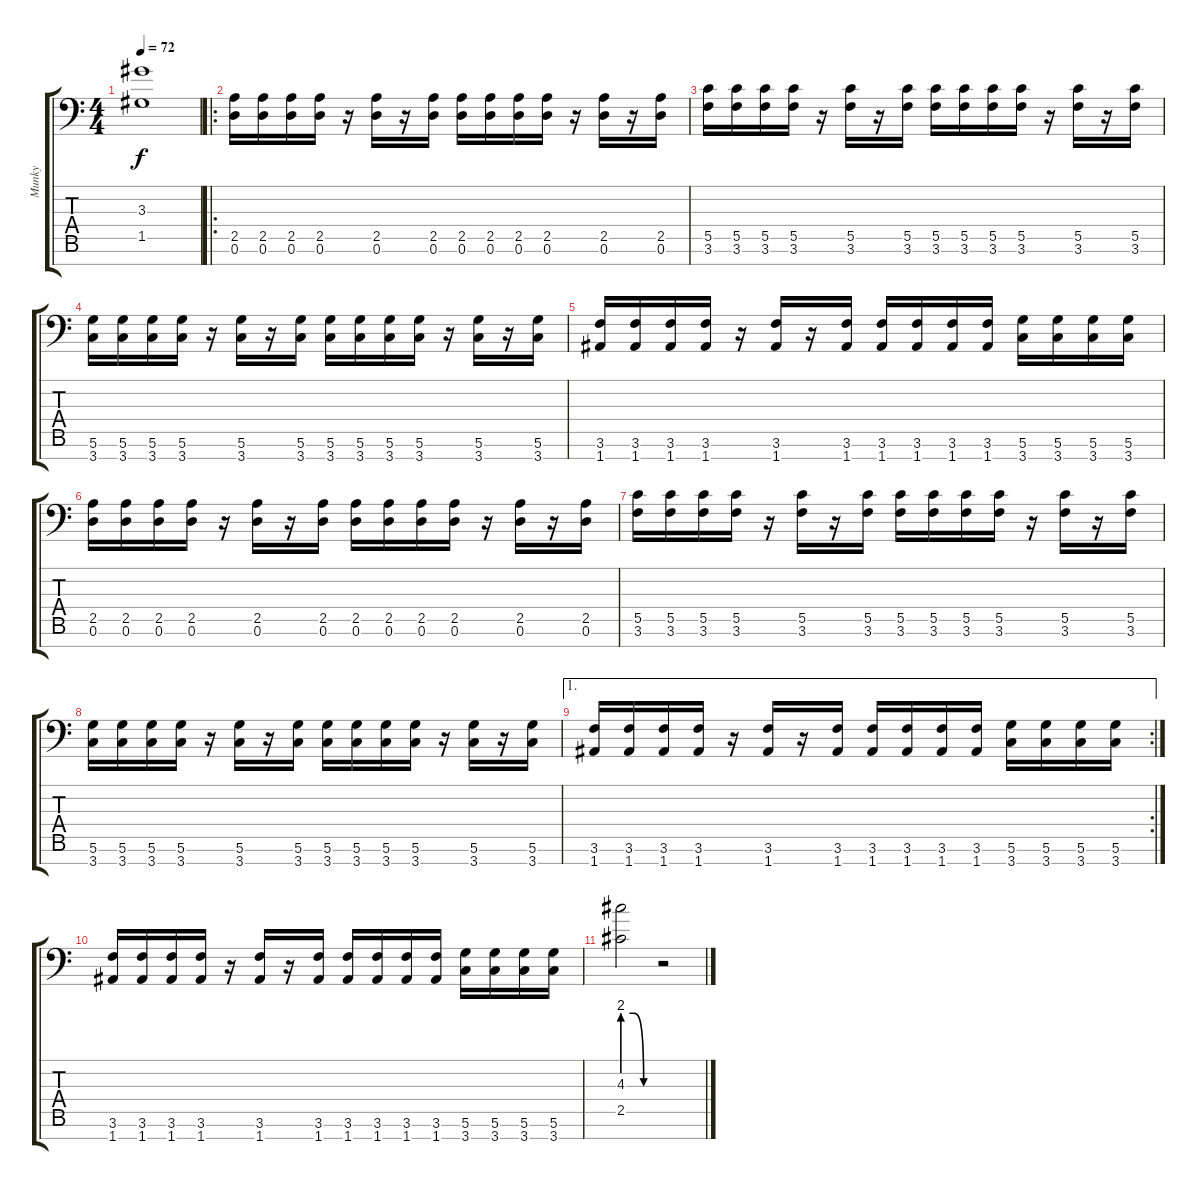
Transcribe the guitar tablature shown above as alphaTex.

\track ("Munky" "Munky") {instrument distortionguitar}
\staff {score tabs}
\tuning (D4 A3 F3 C3 G2 D2 A1) {hide}
\ts (4 4)
\tempo 72
\clef f4
\ks c
(3.3 1.5).1{dy f} |
\ro
(2.5 0.6).16{volume 16 balance 10 instrument distortionguitar} (2.5 0.6).16 (2.5 0.6).16 (2.5 0.6).16 r.16 (2.5 0.6).16 r.16 (2.5 0.6).16 (2.5 0.6).16 (2.5 0.6).16 (2.5 0.6).16 (2.5 0.6).16 r.16 (2.5 0.6).16 r.16 (2.5 0.6).16 |
(5.5 3.6).16 (5.5 3.6).16 (5.5 3.6).16 (5.5 3.6).16 r.16 (5.5 3.6).16 r.16 (5.5 3.6).16 (5.5 3.6).16 (5.5 3.6).16 (5.5 3.6).16 (5.5 3.6).16 r.16 (5.5 3.6).16 r.16 (5.5 3.6).16 |
(5.6 3.7).16 (5.6 3.7).16 (5.6 3.7).16 (5.6 3.7).16 r.16 (5.6 3.7).16 r.16 (5.6 3.7).16 (5.6 3.7).16 (5.6 3.7).16 (5.6 3.7).16 (5.6 3.7).16 r.16 (5.6 3.7).16 r.16 (5.6 3.7).16 |
(3.6 1.7).16 (3.6 1.7).16 (3.6 1.7).16 (3.6 1.7).16 r.16 (3.6 1.7).16 r.16 (3.6 1.7).16 (3.6 1.7).16 (3.6 1.7).16 (3.6 1.7).16 (3.6 1.7).16 (5.6 3.7).16 (5.6 3.7).16 (5.6 3.7).16 (5.6 3.7).16 |
(2.5 0.6).16 (2.5 0.6).16 (2.5 0.6).16 (2.5 0.6).16 r.16 (2.5 0.6).16 r.16 (2.5 0.6).16 (2.5 0.6).16 (2.5 0.6).16 (2.5 0.6).16 (2.5 0.6).16 r.16 (2.5 0.6).16 r.16 (2.5 0.6).16 |
(5.5 3.6).16 (5.5 3.6).16 (5.5 3.6).16 (5.5 3.6).16 r.16 (5.5 3.6).16 r.16 (5.5 3.6).16 (5.5 3.6).16 (5.5 3.6).16 (5.5 3.6).16 (5.5 3.6).16 r.16 (5.5 3.6).16 r.16 (5.5 3.6).16 |
(5.6 3.7).16 (5.6 3.7).16 (5.6 3.7).16 (5.6 3.7).16 r.16 (5.6 3.7).16 r.16 (5.6 3.7).16 (5.6 3.7).16 (5.6 3.7).16 (5.6 3.7).16 (5.6 3.7).16 r.16 (5.6 3.7).16 r.16 (5.6 3.7).16 |
\ae 1
\rc 2
(3.6 1.7).16 (3.6 1.7).16 (3.6 1.7).16 (3.6 1.7).16 r.16 (3.6 1.7).16 r.16 (3.6 1.7).16 (3.6 1.7).16 (3.6 1.7).16 (3.6 1.7).16 (3.6 1.7).16 (5.6 3.7).16 (5.6 3.7).16 (5.6 3.7).16 (5.6 3.7).16 |
(3.6 1.7).16 (3.6 1.7).16 (3.6 1.7).16 (3.6 1.7).16 r.16 (3.6 1.7).16 r.16 (3.6 1.7).16 (3.6 1.7).16 (3.6 1.7).16 (3.6 1.7).16 (3.6 1.7).16 (5.6 3.7).16 (5.6 3.7).16 (5.6 3.7).16 (5.6 3.7).16 |
(4.3{be (custom 0 8 20 8 40 0 60 0)} 2.5{be (custom 0 8 20 8 40 0 60 0)}).2{instrument orchestrahit} r.2
